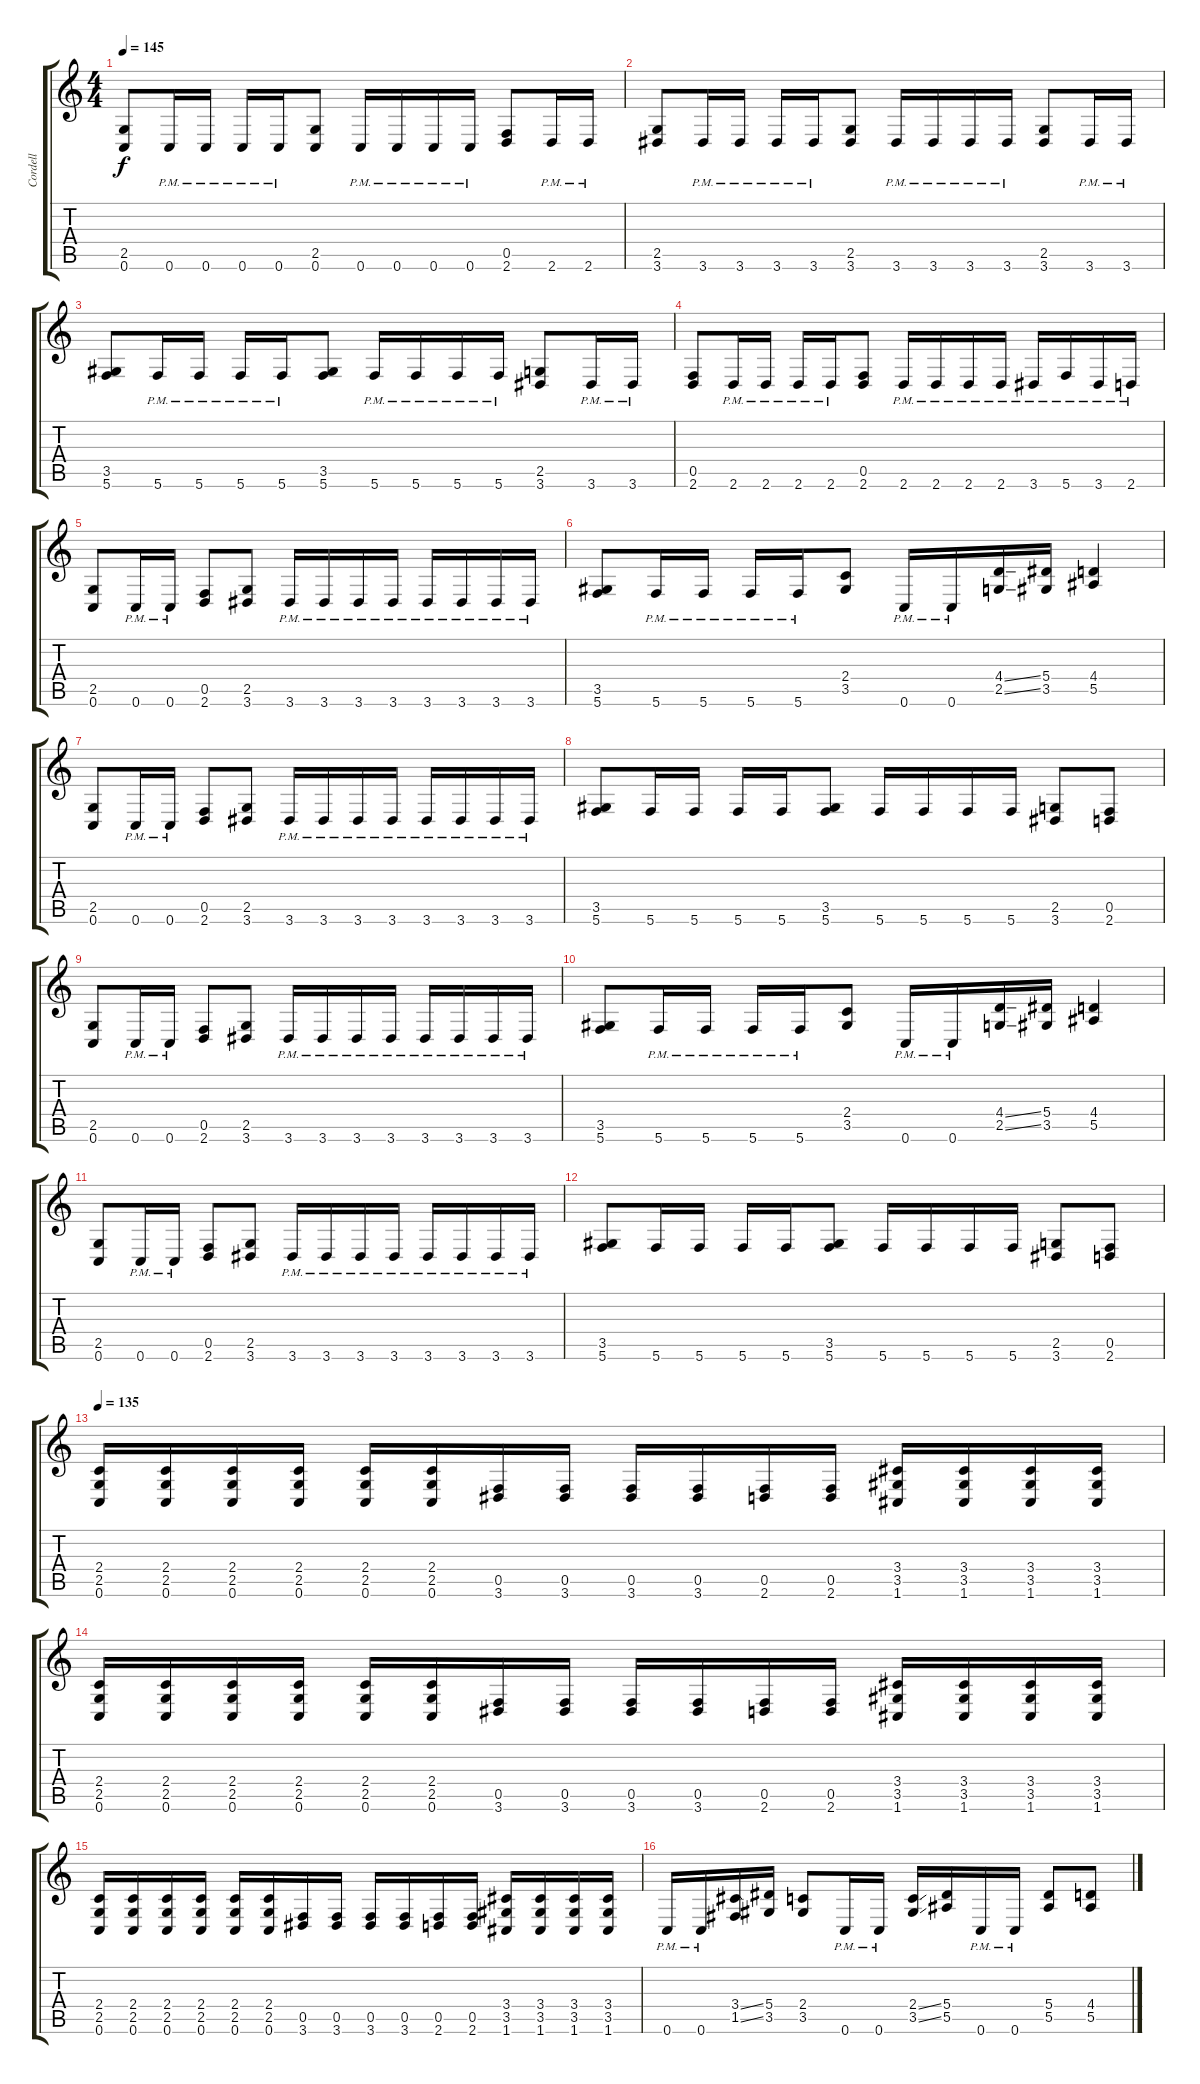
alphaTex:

\track ("Cordell" "Cordell") {instrument distortionguitar}
\staff {score tabs}
\tuning (C4 G3 Eb3 Bb2 F2 C2) {hide}
\ts (4 4)
\tempo 145
\clef g2
\ks c
(2.5 0.6).8{dy f} 0.6{pm}.16 0.6{pm}.16 0.6{pm}.16 0.6{pm}.16 (2.5 0.6).8 0.6{pm}.16 0.6{pm}.16 0.6{pm}.16 0.6{pm}.16 (0.5 2.6).8 2.6{pm}.16 2.6{pm}.16 |
(2.5 3.6).8 3.6{pm}.16 3.6{pm}.16 3.6{pm}.16 3.6{pm}.16 (2.5 3.6).8 3.6{pm}.16 3.6{pm}.16 3.6{pm}.16 3.6{pm}.16 (2.5 3.6).8 3.6{pm}.16 3.6{pm}.16 |
(3.5 5.6).8 5.6{pm}.16 5.6{pm}.16 5.6{pm}.16 5.6{pm}.16 (3.5 5.6).8 5.6{pm}.16 5.6{pm}.16 5.6{pm}.16 5.6{pm}.16 (2.5 3.6).8 3.6{pm}.16 3.6{pm}.16 |
(0.5 2.6).8 2.6{pm}.16 2.6{pm}.16 2.6{pm}.16 2.6{pm}.16 (0.5 2.6).8 2.6{pm}.16 2.6{pm}.16 2.6{pm}.16 2.6{pm}.16 3.6{pm}.16 5.6{pm}.16 3.6{pm}.16 2.6{pm}.16 |
(2.5 0.6).8 0.6{pm}.16 0.6{pm}.16 (0.5 2.6).8 (2.5 3.6).8 3.6{pm}.16 3.6{pm}.16 3.6{pm}.16 3.6{pm}.16 3.6{pm}.16 3.6{pm}.16 3.6{pm}.16 3.6{pm}.16 |
(3.5 5.6).8 5.6{pm}.16 5.6{pm}.16 5.6{pm}.16 5.6{pm}.16 (2.4 3.5).8 0.6{pm}.16 0.6{pm}.16 (4.4{ss} 2.5{ss}).16 (5.4 3.5).16 (4.4 5.5).4 |
(2.5 0.6).8 0.6{pm}.16 0.6{pm}.16 (0.5 2.6).8 (2.5 3.6).8 3.6{pm}.16 3.6{pm}.16 3.6{pm}.16 3.6{pm}.16 3.6{pm}.16 3.6{pm}.16 3.6{pm}.16 3.6{pm}.16 |
(3.5 5.6).8 5.6.16 5.6.16 5.6.16 5.6.16 (3.5 5.6).8 5.6.16 5.6.16 5.6.16 5.6.16 (2.5 3.6).8 (0.5 2.6).8 |
(2.5 0.6).8 0.6{pm}.16 0.6{pm}.16 (0.5 2.6).8 (2.5 3.6).8 3.6{pm}.16 3.6{pm}.16 3.6{pm}.16 3.6{pm}.16 3.6{pm}.16 3.6{pm}.16 3.6{pm}.16 3.6{pm}.16 |
(3.5 5.6).8 5.6{pm}.16 5.6{pm}.16 5.6{pm}.16 5.6{pm}.16 (2.4 3.5).8 0.6{pm}.16 0.6{pm}.16 (4.4{ss} 2.5{ss}).16 (5.4 3.5).16 (4.4 5.5).4 |
(2.5 0.6).8 0.6{pm}.16 0.6{pm}.16 (0.5 2.6).8 (2.5 3.6).8 3.6{pm}.16 3.6{pm}.16 3.6{pm}.16 3.6{pm}.16 3.6{pm}.16 3.6{pm}.16 3.6{pm}.16 3.6{pm}.16 |
(3.5 5.6).8 5.6.16 5.6.16 5.6.16 5.6.16 (3.5 5.6).8 5.6.16 5.6.16 5.6.16 5.6.16 (2.5 3.6).8 (0.5 2.6).8 |
\tempo 135
(2.4 2.5 0.6).16 (2.4 2.5 0.6).16 (2.4 2.5 0.6).16 (2.4 2.5 0.6).16 (2.4 2.5 0.6).16 (2.4 2.5 0.6).16 (0.5 3.6).16 (0.5 3.6).16 (0.5 3.6).16 (0.5 3.6).16 (0.5 2.6).16 (0.5 2.6).16 (3.4 3.5 1.6).16 (3.4 3.5 1.6).16 (3.4 3.5 1.6).16 (3.4 3.5 1.6).16 |
(2.4 2.5 0.6).16 (2.4 2.5 0.6).16 (2.4 2.5 0.6).16 (2.4 2.5 0.6).16 (2.4 2.5 0.6).16 (2.4 2.5 0.6).16 (0.5 3.6).16 (0.5 3.6).16 (0.5 3.6).16 (0.5 3.6).16 (0.5 2.6).16 (0.5 2.6).16 (3.4 3.5 1.6).16 (3.4 3.5 1.6).16 (3.4 3.5 1.6).16 (3.4 3.5 1.6).16 |
(2.4 2.5 0.6).16 (2.4 2.5 0.6).16 (2.4 2.5 0.6).16 (2.4 2.5 0.6).16 (2.4 2.5 0.6).16 (2.4 2.5 0.6).16 (0.5 3.6).16 (0.5 3.6).16 (0.5 3.6).16 (0.5 3.6).16 (0.5 2.6).16 (0.5 2.6).16 (3.4 3.5 1.6).16 (3.4 3.5 1.6).16 (3.4 3.5 1.6).16 (3.4 3.5 1.6).16 |
0.6{pm}.16 0.6{pm}.16 (3.4{ss} 1.5{ss}).16 (5.4 3.5).16 (2.4 3.5).8 0.6{pm}.16 0.6{pm}.16 (2.4{ss} 3.5{ss}).16 (5.4 5.5).16 0.6{pm}.16 0.6{pm}.16 (5.4 5.5).8 (4.4 5.5).8
